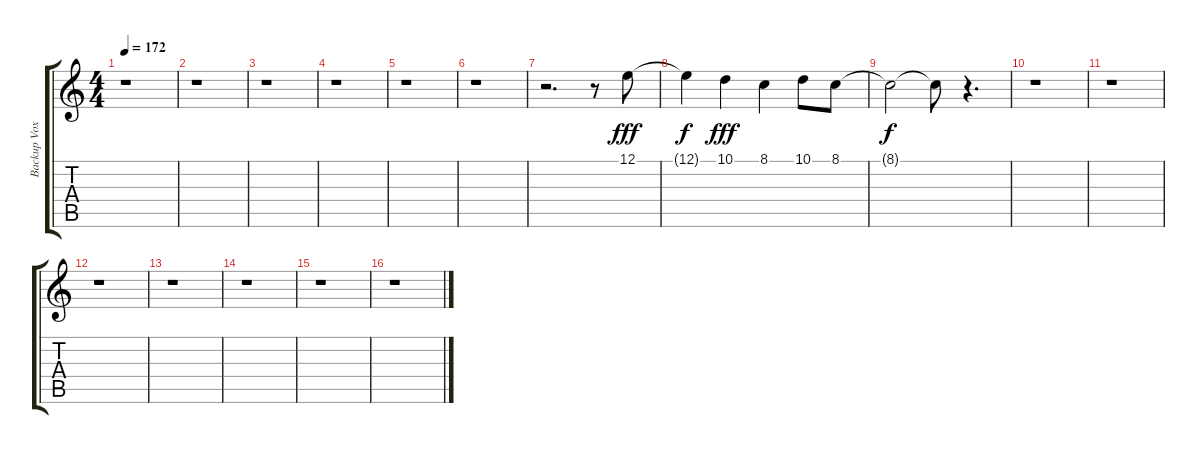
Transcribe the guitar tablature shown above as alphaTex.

\track ("Backup Vox" "Backup Vox") {instrument voiceoohs}
\staff {score tabs}
\tuning (E4 B3 G3 D3 A2 E2) {hide}
\ts (4 4)
\tempo 172
\clef g2
\ks c
r.1{dy f} |
r.1 |
r.1 |
r.1 |
r.1 |
r.1 |
r.2{d} r.8 12.1.8{dy fff} |
12.1{t}.4{dy f} 10.1.4{dy fff} 8.1.4 10.1.8 8.1.8 |
8.1{t}.2{dy f} 8.1{t}.8 r.4{d} |
r.1 |
r.1 |
r.1 |
r.1 |
r.1 |
r.1 |
r.1
